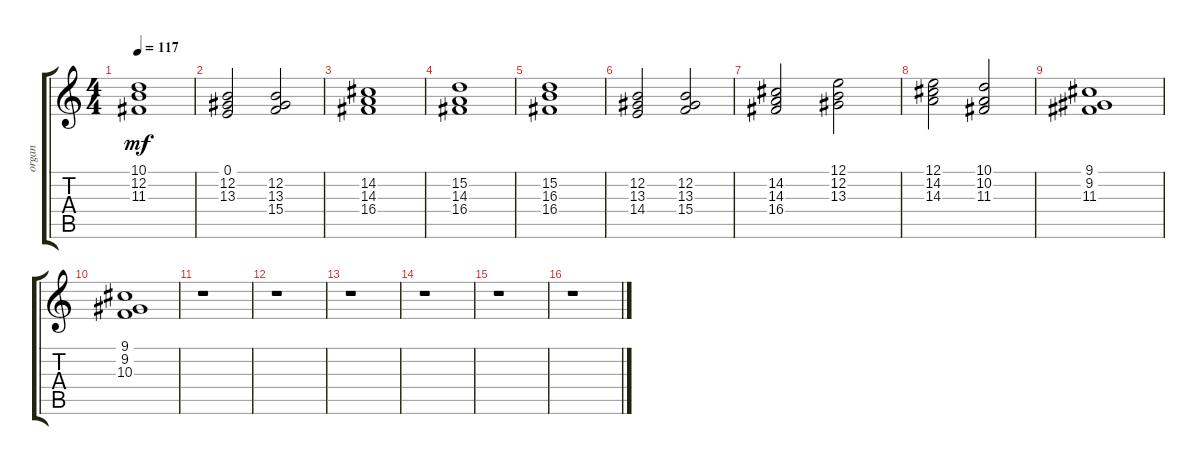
\track ("organ" "organ") {instrument churchorgan}
\staff {score tabs}
\tuning (E4 B3 G3 D3 A2 E2) {hide}
\ts (4 4)
\tempo 117
\clef g2
\ks c
(10.1 12.2 11.3).1{dy mf} |
(0.1 12.2 13.3).2 (12.2 13.3 15.4).2 |
(14.2 14.3 16.4).1 |
(15.2 14.3 16.4).1 |
(15.2 16.3 16.4).1 |
(12.2 13.3 14.4).2 (12.2 13.3 15.4).2 |
(14.2 14.3 16.4).2 (12.1 12.2 13.3).2 |
(12.1 14.2 14.3).2 (10.1 10.2 11.3).2 |
(9.1 9.2 11.3).1 |
(9.1 9.2 10.3).1 |
r.1 |
r.1 |
r.1 |
r.1 |
r.1 |
r.1
